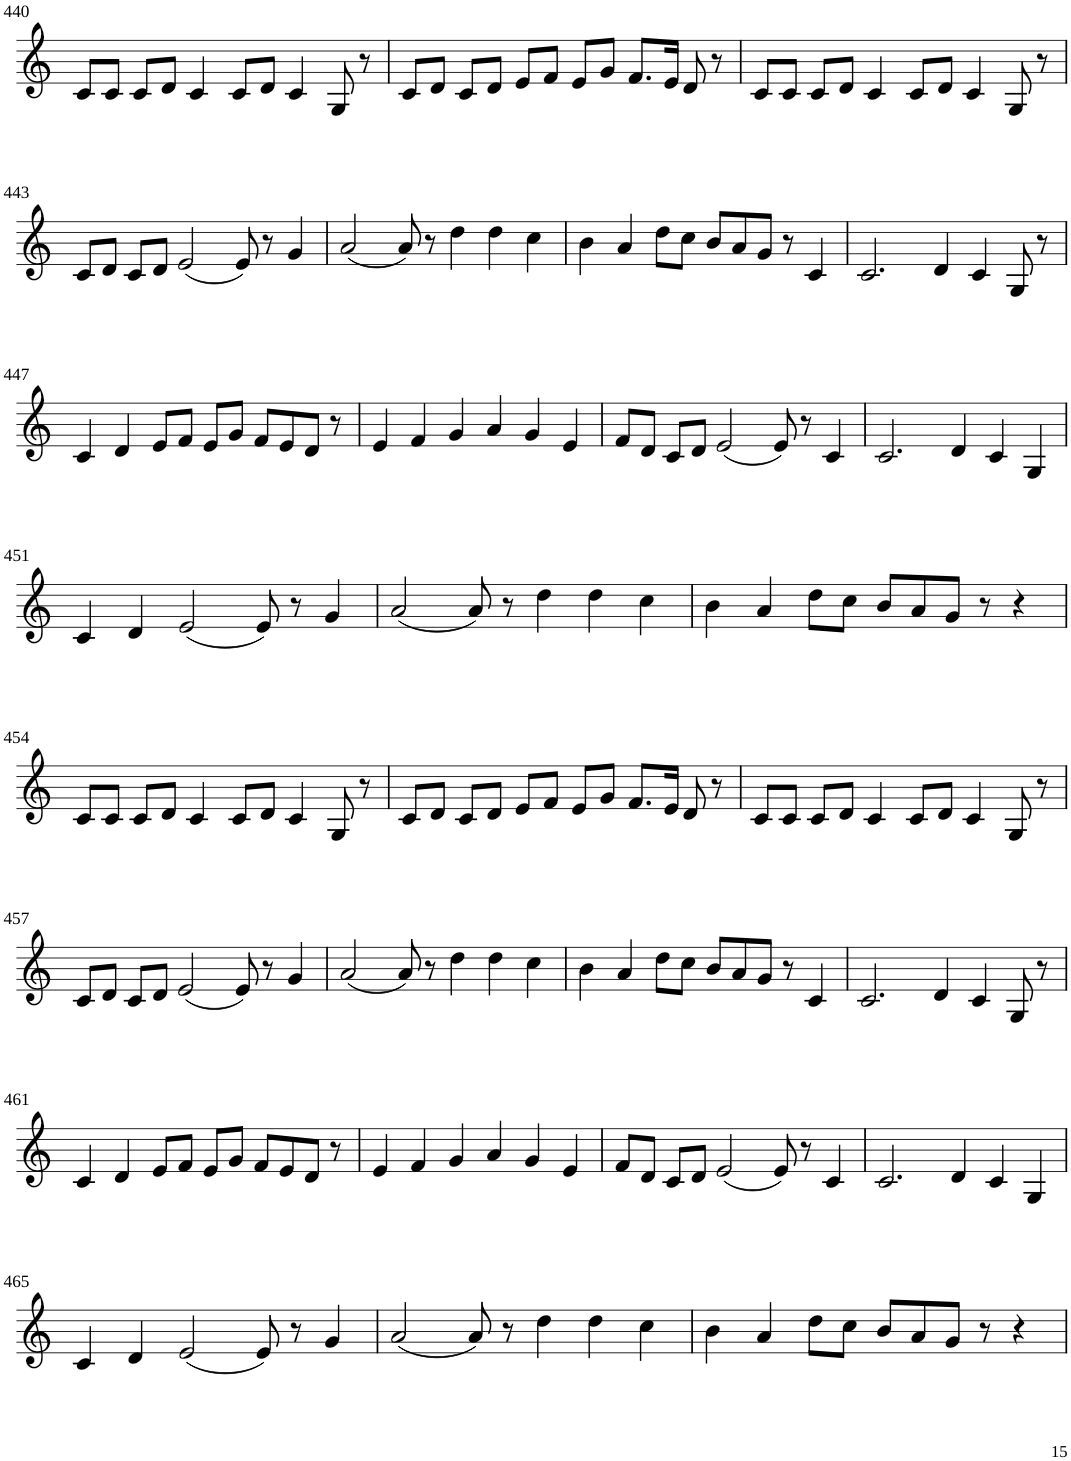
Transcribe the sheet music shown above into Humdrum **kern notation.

**kern
*part1
*staff1
*I"Violin
!!LO:PB:g=z
*clefG2
*k[]
*M6/4
=440
8c/L
8c/J
8c/L
8d/J
4c/
8c/L
8d/J
4c/
8G/
8r
=441
8c/L
8d/J
8c/L
8d/J
8e/L
8f/J
8e/L
8g/J
8.f/L
16e/Jk
8d/
8r
=442
8c/L
8c/J
8c/L
8d/J
4c/
8c/L
8d/J
4c/
8G/
8r
!!LO:LB:g=z
=443
8c/L
8d/J
8c/L
8d/J
(2e/
8e/)
8r
4g/
=444
(2a/
8a/)
8r
4dd\
4dd\
4cc\
=445
4b\
4a/
8dd\L
8cc\J
8b/L
8a/
8g/J
8r
4c/
=446
2.c/
4d/
4c/
8G/
8r
!!LO:LB:g=z
=447
4c/
4d/
8e/L
8f/J
8e/L
8g/J
8f/L
8e/
8d/J
8r
=448
4e/
4f/
4g/
4a/
4g/
4e/
=449
8f/L
8d/J
8c/L
8d/J
(2e/
8e/)
8r
4c/
=450
2.c/
4d/
4c/
4G/
!!LO:LB:g=z
=451
4c/
4d/
(2e/
8e/)
8r
4g/
=452
(2a/
8a/)
8r
4dd\
4dd\
4cc\
=453
4b\
4a/
8dd\L
8cc\J
8b/L
8a/
8g/J
8r
4r
!!LO:LB:g=z
=454
8c/L
8c/J
8c/L
8d/J
4c/
8c/L
8d/J
4c/
8G/
8r
=455
8c/L
8d/J
8c/L
8d/J
8e/L
8f/J
8e/L
8g/J
8.f/L
16e/Jk
8d/
8r
=456
8c/L
8c/J
8c/L
8d/J
4c/
8c/L
8d/J
4c/
8G/
8r
!!LO:LB:g=z
=457
8c/L
8d/J
8c/L
8d/J
(2e/
8e/)
8r
4g/
=458
(2a/
8a/)
8r
4dd\
4dd\
4cc\
=459
4b\
4a/
8dd\L
8cc\J
8b/L
8a/
8g/J
8r
4c/
=460
2.c/
4d/
4c/
8G/
8r
!!LO:LB:g=z
=461
4c/
4d/
8e/L
8f/J
8e/L
8g/J
8f/L
8e/
8d/J
8r
=462
4e/
4f/
4g/
4a/
4g/
4e/
=463
8f/L
8d/J
8c/L
8d/J
(2e/
8e/)
8r
4c/
=464
2.c/
4d/
4c/
4G/
!!LO:LB:g=z
=465
4c/
4d/
(2e/
8e/)
8r
4g/
=466
(2a/
8a/)
8r
4dd\
4dd\
4cc\
=467
4b\
4a/
8dd\L
8cc\J
8b/L
8a/
8g/J
8r
4r
=
*-
